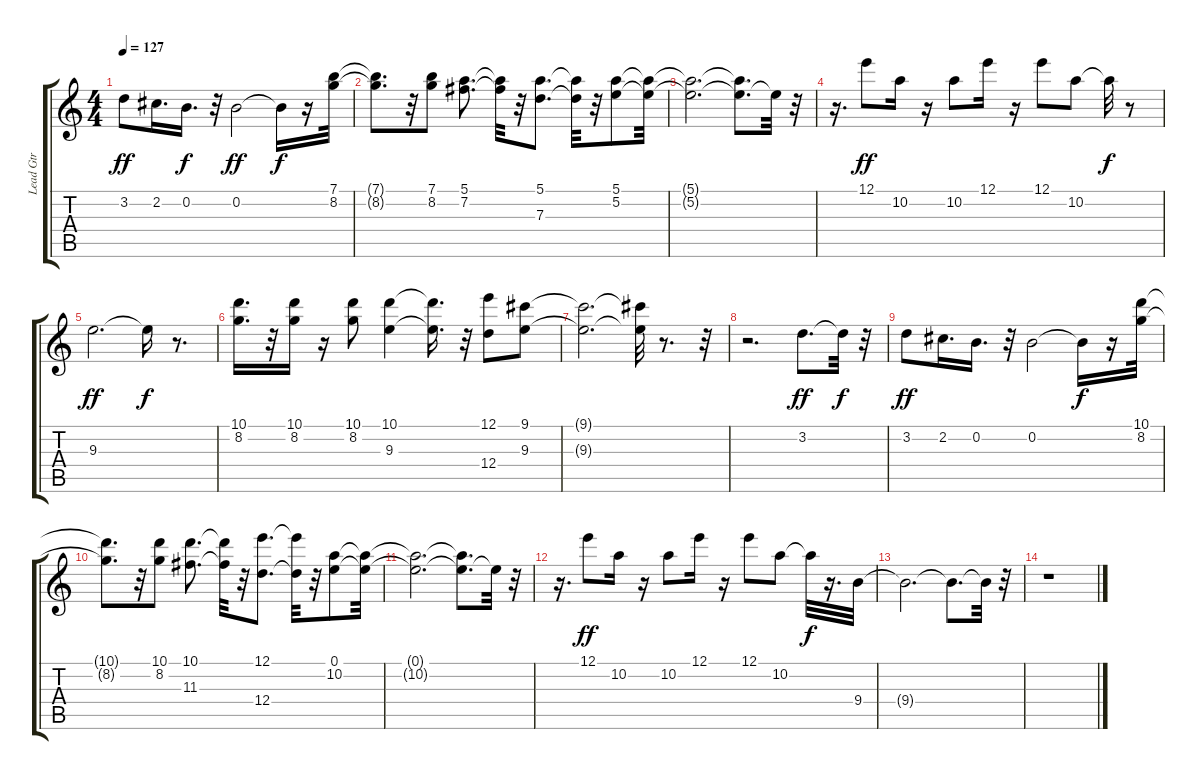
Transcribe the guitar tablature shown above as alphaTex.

\track ("Lead Gtr            " "Lead Gtr  ") {instrument overdrivenguitar}
\staff {score tabs}
\tuning (E4 B3 G3 D3 A2 E2) {hide}
\ts (4 4)
\tempo 127
\clef g2
\ks c
3.2.8{dy ff} 2.2.16{d} 0.2.16{d dy f} r.32 0.2.2{dy ff} 0.2{t}.16{dy f} r.16 (7.1 8.2).32 |
(7.1{t} 8.2{t}).8{d} r.32 (7.1 8.2).8 (5.1 7.2).8{d} (5.1{t} 7.2{t}).32 r.32 (5.1 7.3).8{d} (5.1{t} 7.3{t}).32 r.32 (5.1 5.2).8 (5.1{t} 5.2{t}).32 |
(5.1{t} 5.2{t}).2{d} (5.1{t} 5.2{t}).8{d} 5.2{t}.32 r.32 |
r.16{d} 12.1.8{dy ff} 10.2.16 r.16 10.2.8 12.1.16 r.16 12.1.8 10.2.8 10.2{t}.32{dy f} r.8 |
9.3.2{d dy ff} 9.3{t}.16{dy f} r.8{d} |
(10.1 8.2).16{d} r.32 (10.1 8.2).16 r.16 (10.1 8.2).8 (10.1 9.3).4 (10.1{t} 9.3{t}).16{d} r.32 (12.1 12.4).8 (9.1 9.3).8 |
(9.1{t} 9.3{t}).2{d} (9.1{t} 9.3{t}).32 r.8{d} r.32 |
r.2{d} 3.2.8{d dy ff} 3.2{t}.32{dy f} r.32 |
3.2.8{dy ff} 2.2.16{d} 0.2.16{d} r.32 0.2.2 0.2{t}.16{dy f} r.16 (10.1 8.2).32 |
(10.1{t} 8.2{t}).8{d} r.32 (10.1 8.2).8 (10.1 11.3).8{d} (10.1{t} 11.3{t}).32 r.32 (12.1 12.4).8{d} (12.1{t} 12.4{t}).32 r.32 (0.1 10.2).8 (0.1{t} 10.2{t}).32 |
(0.1{t} 10.2{t}).2{d} (0.1{t} 10.2{t}).8{d} 0.1{t}.32 r.32 |
r.16{d} 12.1.8{dy ff} 10.2.16 r.16 10.2.8 12.1.16 r.16 12.1.8 10.2.8 10.2{t}.32{dy f} r.16{d} 9.4.32 |
9.4{t}.2{d} 9.4{t}.8{d} 9.4{t}.32 r.32 |
r.1
